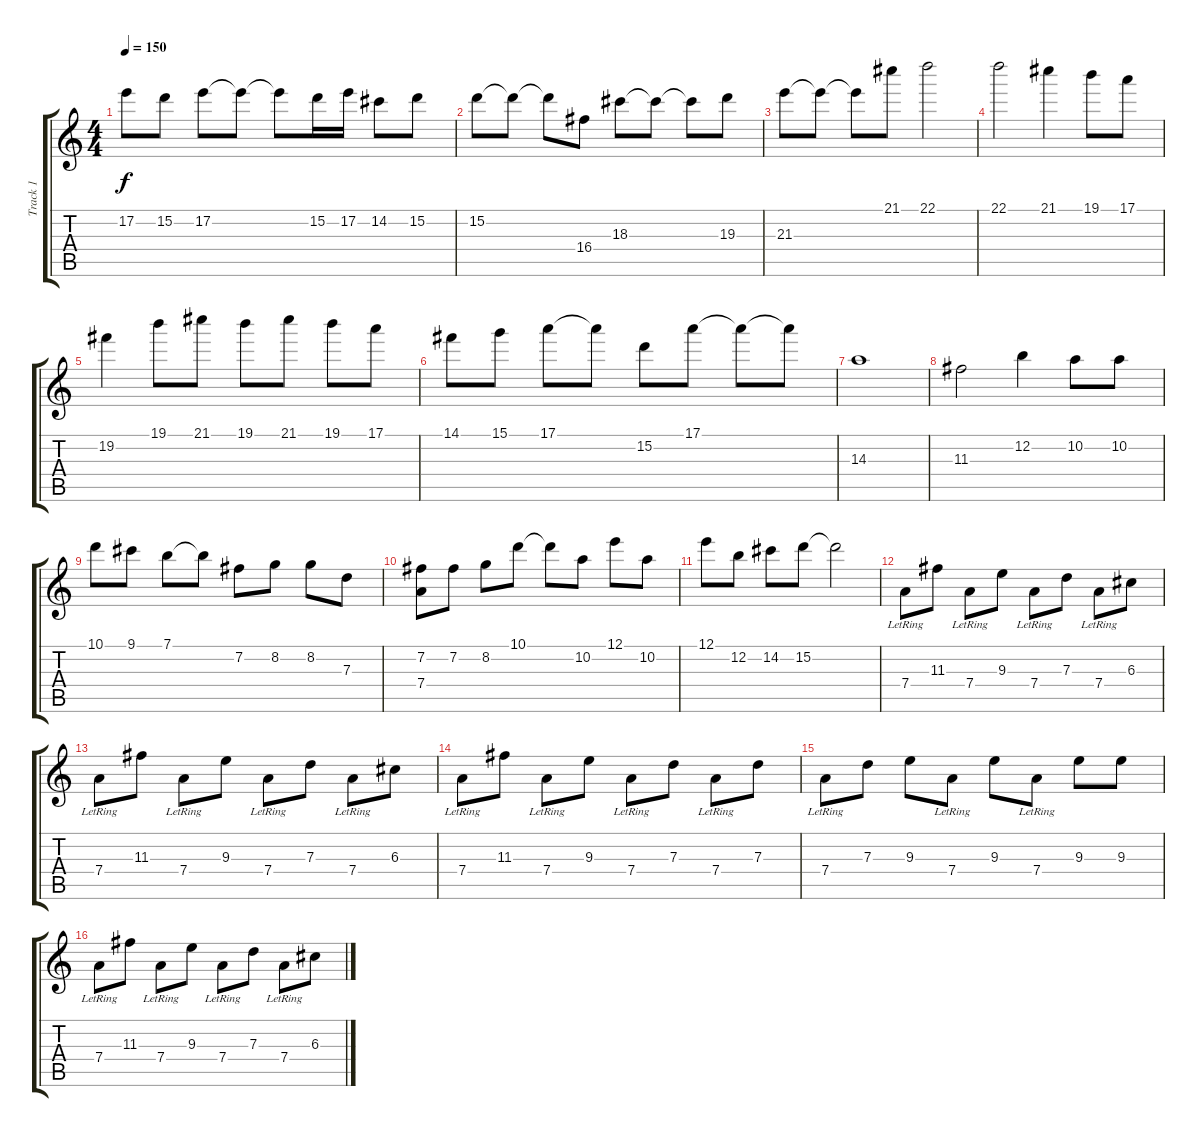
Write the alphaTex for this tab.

\track ("Track 1" "Track 1") {instrument overdrivenguitar}
\staff {score tabs}
\tuning (E4 B3 G3 D3 A2 E2) {hide}
\ts (4 4)
\tempo 150
\clef g2
\ks c
17.2.8{dy f} 15.2.8 17.2.8 17.2{t}.8 17.2{t}.8 15.2.16 17.2.16 14.2.8 15.2.8 |
15.2.8 15.2{t}.8 15.2{t}.8 16.4.8 18.3.8 18.3{t}.8 18.3{t}.8 19.3.8 |
21.3.8 21.3{t}.8 21.3{t}.8 21.1.8 22.1.2 |
22.1.2 21.1.4 19.1.8 17.1.8 |
19.2.4 19.1.8 21.1.8 19.1.8 21.1.8 19.1.8 17.1.8 |
14.1.8 15.1.8 17.1.8 17.1{t}.8 15.2.8 17.1.8 17.1{t}.8 17.1{t}.8 |
14.3.1 |
11.3.2 12.2.4 10.2.8 10.2.8 |
10.1.8 9.1.8 7.1.8 7.1{t}.8 7.2.8 8.2.8 8.2.8 7.3.8 |
(7.2 7.4).8 7.2.8 8.2.8 10.1.8 10.1{t}.8 10.2.8 12.1.8 10.2.8 |
12.1.8 12.2.8 14.2.8 15.2.8 15.2{t}.2 |
7.4{lr}.8 11.3.8 7.4{lr}.8 9.3.8 7.4{lr}.8 7.3.8 7.4{lr}.8 6.3.8 |
7.4{lr}.8 11.3.8 7.4{lr}.8 9.3.8 7.4{lr}.8 7.3.8 7.4{lr}.8 6.3.8 |
7.4{lr}.8 11.3.8 7.4{lr}.8 9.3.8 7.4{lr}.8 7.3.8 7.4{lr}.8 7.3.8 |
7.4{lr}.8 7.3.8 9.3.8 7.4{lr}.8 9.3.8 7.4{lr}.8 9.3.8 9.3.8 |
7.4{lr}.8 11.3.8 7.4{lr}.8 9.3.8 7.4{lr}.8 7.3.8 7.4{lr}.8 6.3.8
